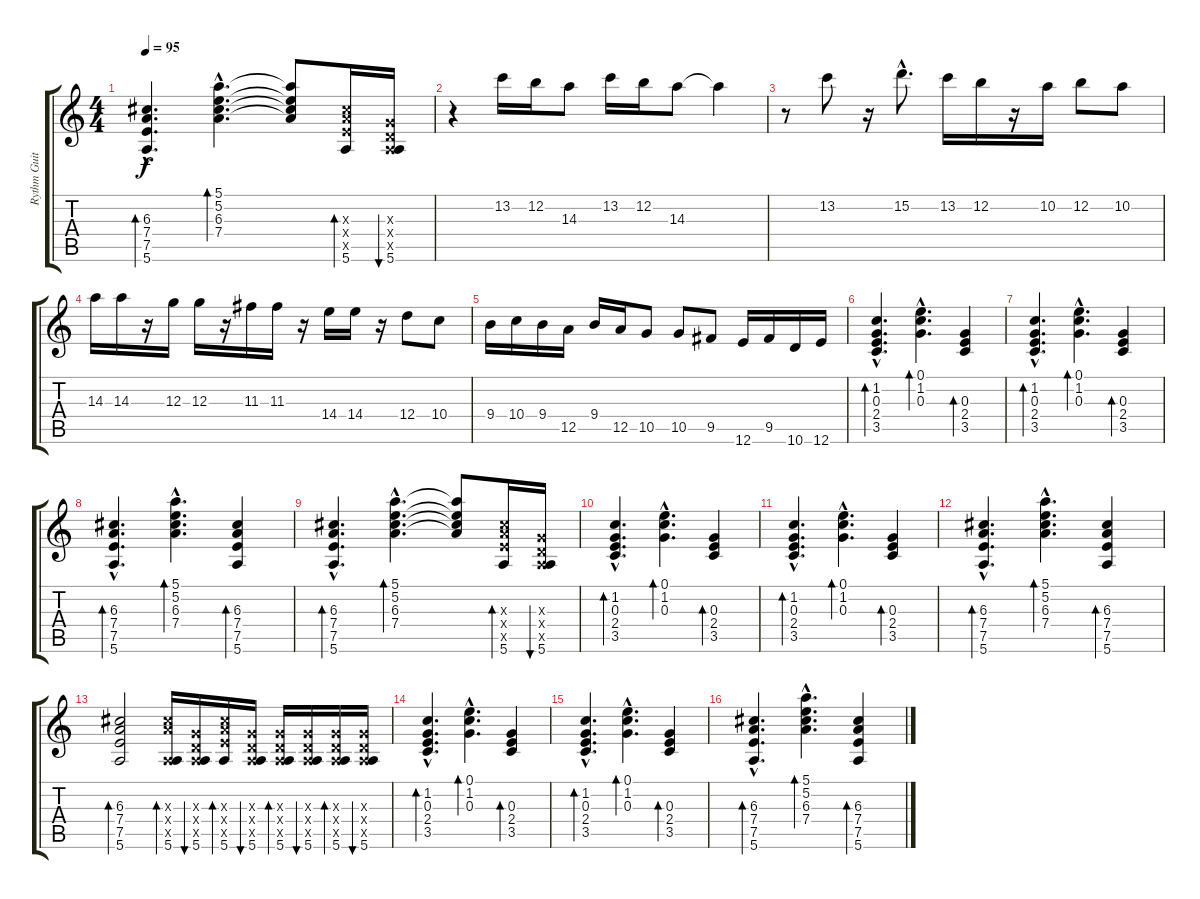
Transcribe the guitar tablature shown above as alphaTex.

\track ("Rythm Guitar II" "Rythm Guit") {instrument acousticguitarsteel}
\staff {score tabs}
\tuning (E4 B3 G3 D3 A2 E2) {hide}
\ts (4 4)
\tempo 95
\clef g2
\ks c
(6.3{hac} 7.4{hac} 7.5{hac} 5.6{hac}).4{d bd 30 dy f} (5.1{hac} 5.2{hac} 6.3{hac} 7.4{hac}).4{d bd 30} (5.1{t} 5.2{t} 6.3{t} 7.4{t}).8 (6.3{x} 7.4{x} 7.5{x} 5.6).16{bd 30} (0.3{x} 0.4{x} 0.5{x} 5.6).16{bu 30} |
r.4 13.2.16 12.2.16 14.3.8 13.2.16 12.2.16 14.3.8 14.3{t}.4 |
r.8 13.2.8 r.16 15.2{hac}.8{d} 13.2.16 12.2.16 r.16 10.2.16 12.2.8 10.2.8 |
14.3.16 14.3.16 r.16 12.3.16 12.3.16 r.16 11.3.16 11.3.16 r.16 14.4.16 14.4.16 r.16 12.4.8 10.4.8 |
9.4.16 10.4.16 9.4.16 12.5.16 9.4.16 12.5.16 10.5.8 10.5.8 9.5.8 12.6.16 9.5.16 10.6.16 12.6.16 |
(1.2{hac} 0.3{hac} 2.4{hac} 3.5{hac}).4{d bd 120} (0.1{hac} 1.2{hac} 0.3{hac}).4{d bd 30} (0.3 2.4 3.5).4{bd 30} |
(1.2{hac} 0.3{hac} 2.4{hac} 3.5{hac}).4{d bd 120} (0.1{hac} 1.2{hac} 0.3{hac}).4{d bd 30} (0.3 2.4 3.5).4{bd 30} |
(6.3{hac} 7.4{hac} 7.5{hac} 5.6{hac}).4{d bd 30} (5.1{hac} 5.2{hac} 6.3{hac} 7.4{hac}).4{d bd 30} (6.3 7.4 7.5 5.6).4{bd 30} |
(6.3{hac} 7.4{hac} 7.5{hac} 5.6{hac}).4{d bd 30} (5.1{hac} 5.2{hac} 6.3{hac} 7.4{hac}).4{d bd 30} (5.1{t} 5.2{t} 6.3{t} 7.4{t}).8 (6.3{x} 7.4{x} 7.5{x} 5.6).16{bd 30} (0.3{x} 0.4{x} 0.5{x} 5.6).16{bu 30} |
(1.2{hac} 0.3{hac} 2.4{hac} 3.5{hac}).4{d bd 120} (0.1{hac} 1.2{hac} 0.3{hac}).4{d bd 30} (0.3 2.4 3.5).4{bd 30} |
(1.2{hac} 0.3{hac} 2.4{hac} 3.5{hac}).4{d bd 120} (0.1{hac} 1.2{hac} 0.3{hac}).4{d bd 30} (0.3 2.4 3.5).4{bd 30} |
(6.3{hac} 7.4{hac} 7.5{hac} 5.6{hac}).4{d bd 30} (5.1{hac} 5.2{hac} 6.3{hac} 7.4{hac}).4{d bd 30} (6.3 7.4 7.5 5.6).4{bd 30} |
(6.3 7.4 7.5 5.6).2{bd 30} (6.3{x} 7.4{x} 0.5{x} 5.6).16{bd 30} (0.3{x} 0.4{x} 0.5{x} 5.6).16{bu 30} (6.3{x} 7.4{x} 7.5{x} 5.6).16{bd 30} (0.3{x} 0.4{x} 0.5{x} 5.6).16{bu 30} (0.3{x} 0.4{x} 0.5{x} 5.6).16{bd 30} (0.3{x} 0.4{x} 0.5{x} 5.6).16{bu 30} (0.3{x} 0.4{x} 0.5{x} 5.6).16{bd 30} (0.3{x} 0.4{x} 0.5{x} 5.6).16{bu 30} |
(1.2{hac} 0.3{hac} 2.4{hac} 3.5{hac}).4{d bd 120} (0.1{hac} 1.2{hac} 0.3{hac}).4{d bd 30} (0.3 2.4 3.5).4{bd 30} |
(1.2{hac} 0.3{hac} 2.4{hac} 3.5{hac}).4{d bd 120} (0.1{hac} 1.2{hac} 0.3{hac}).4{d bd 30} (0.3 2.4 3.5).4{bd 30} |
(6.3{hac} 7.4{hac} 7.5{hac} 5.6{hac}).4{d bd 30} (5.1{hac} 5.2{hac} 6.3{hac} 7.4{hac}).4{d bd 30} (6.3 7.4 7.5 5.6).4{bd 30}
